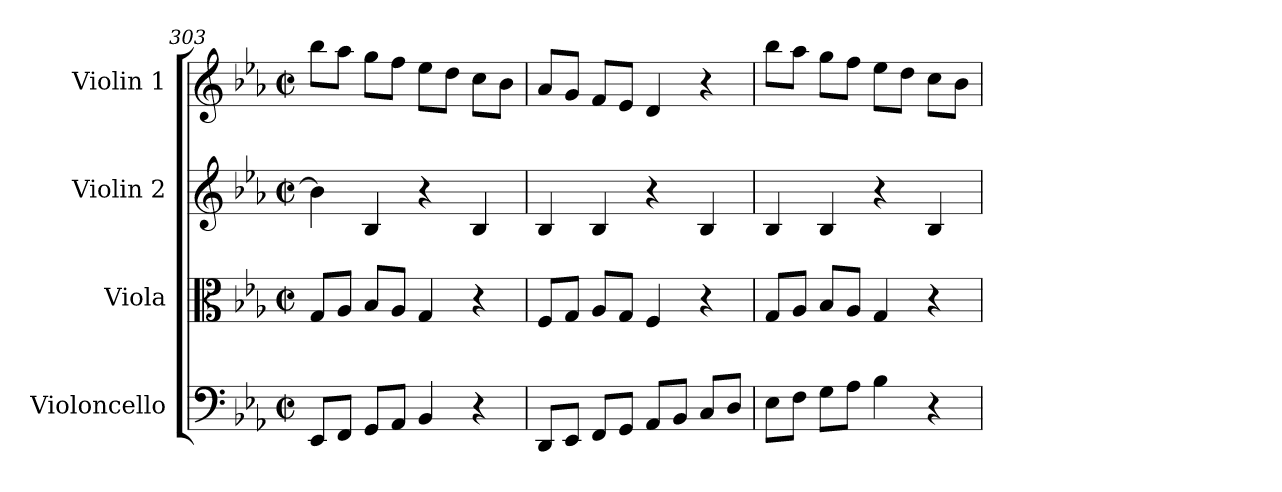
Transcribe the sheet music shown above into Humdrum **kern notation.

**kern	**kern	**kern	**kern
*part4	*part3	*part2	*part1
*staff4	*staff3	*staff2	*staff1
*I"Violoncello	*I"Viola	*I"Violin 2	*I"Violin 1
*I'Vc	*I'Vla	*I'Vln	*I'Vln
*clefF4	*clefC3	*clefG2	*clefG2
*k[b-e-a-]	*k[b-e-a-]	*k[b-e-a-]	*k[b-e-a-]
*M2/2	*M2/2	*M2/2	*M2/2
*met(c|)	*met(c|)	*met(c|)	*met(c|)
=303	=303	=303	=303
8EE-/L	8G/L	4b-\]	8bb-\L
8FF/J	8A-/J	.	8aa-\J
8GG/L	8B-/L	4B-/	8gg\L
8AA-/J	8A-/J	.	8ff\J
4BB-/	4G/	4r	8ee-\L
.	.	.	8dd\J
4r	4r	4B-/	8cc\L
.	.	.	8b-\J
=304	=304	=304	=304
8DD/L	8F/L	4B-/	8a-/L
8EE-/J	8G/J	.	8g/J
8FF/L	8A-/L	4B-/	8f/L
8GG/J	8G/J	.	8e-/J
8AA-/L	4F/	4r	4d/
8BB-/J	.	.	.
8C/L	4r	4B-/	4r
8D/J	.	.	.
!!LO:LB:g=z
=305	=305	=305	=305
8E-\L	8G/L	4B-/	8bb-\L
8F\J	8A-/J	.	8aa-\J
8G\L	8B-/L	4B-/	8gg\L
8A-\J	8A-/J	.	8ff\J
4B-\	4G/	4r	8ee-\L
.	.	.	8dd\J
4r	4r	4B-/	8cc\L
.	.	.	8b-\J
=	=	=	=
*-	*-	*-	*-
